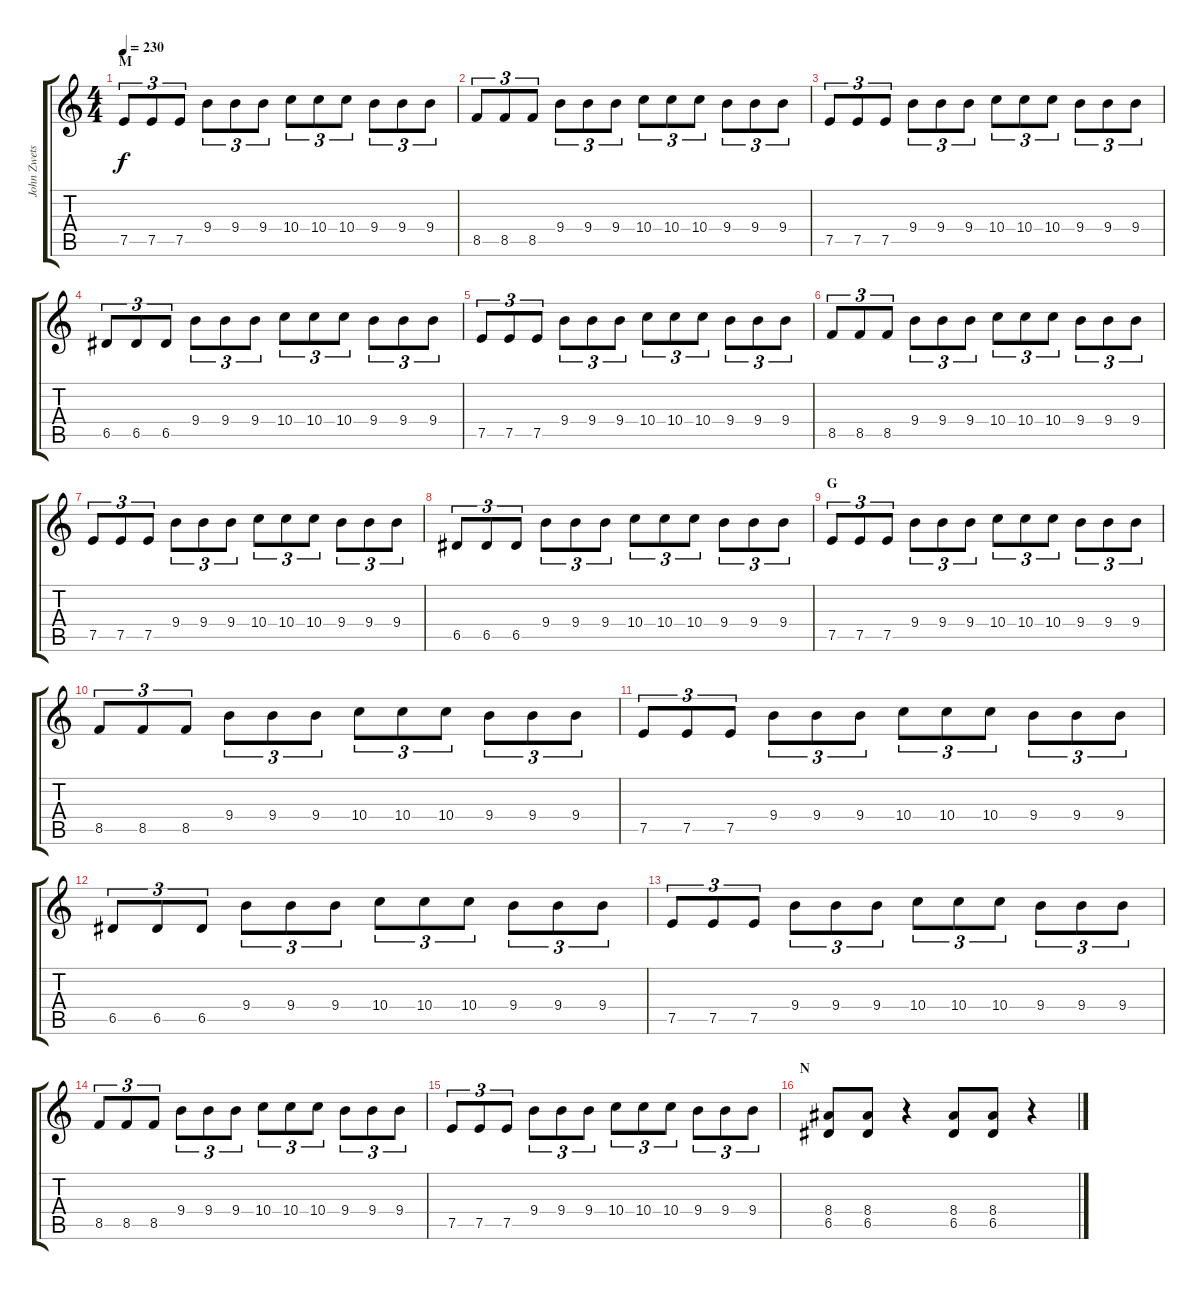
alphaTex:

\track ("John Zwetsloot" "John Zwets") {instrument distortionguitar}
\staff {score tabs}
\tuning (E4 B3 G3 D3 A2 E2) {hide}
\ts (4 4)
\section ("" "M")
\tempo 230
\clef g2
\ks c
7.5.8{tu (3 2) dy f} 7.5.8{tu (3 2)} 7.5.8{tu (3 2)} 9.4.8{tu (3 2)} 9.4.8{tu (3 2)} 9.4.8{tu (3 2)} 10.4.8{tu (3 2)} 10.4.8{tu (3 2)} 10.4.8{tu (3 2)} 9.4.8{tu (3 2)} 9.4.8{tu (3 2)} 9.4.8{tu (3 2)} |
8.5.8{tu (3 2)} 8.5.8{tu (3 2)} 8.5.8{tu (3 2)} 9.4.8{tu (3 2)} 9.4.8{tu (3 2)} 9.4.8{tu (3 2)} 10.4.8{tu (3 2)} 10.4.8{tu (3 2)} 10.4.8{tu (3 2)} 9.4.8{tu (3 2)} 9.4.8{tu (3 2)} 9.4.8{tu (3 2)} |
7.5.8{tu (3 2)} 7.5.8{tu (3 2)} 7.5.8{tu (3 2)} 9.4.8{tu (3 2)} 9.4.8{tu (3 2)} 9.4.8{tu (3 2)} 10.4.8{tu (3 2)} 10.4.8{tu (3 2)} 10.4.8{tu (3 2)} 9.4.8{tu (3 2)} 9.4.8{tu (3 2)} 9.4.8{tu (3 2)} |
6.5.8{tu (3 2)} 6.5.8{tu (3 2)} 6.5.8{tu (3 2)} 9.4.8{tu (3 2)} 9.4.8{tu (3 2)} 9.4.8{tu (3 2)} 10.4.8{tu (3 2)} 10.4.8{tu (3 2)} 10.4.8{tu (3 2)} 9.4.8{tu (3 2)} 9.4.8{tu (3 2)} 9.4.8{tu (3 2)} |
7.5.8{tu (3 2)} 7.5.8{tu (3 2)} 7.5.8{tu (3 2)} 9.4.8{tu (3 2)} 9.4.8{tu (3 2)} 9.4.8{tu (3 2)} 10.4.8{tu (3 2)} 10.4.8{tu (3 2)} 10.4.8{tu (3 2)} 9.4.8{tu (3 2)} 9.4.8{tu (3 2)} 9.4.8{tu (3 2)} |
8.5.8{tu (3 2)} 8.5.8{tu (3 2)} 8.5.8{tu (3 2)} 9.4.8{tu (3 2)} 9.4.8{tu (3 2)} 9.4.8{tu (3 2)} 10.4.8{tu (3 2)} 10.4.8{tu (3 2)} 10.4.8{tu (3 2)} 9.4.8{tu (3 2)} 9.4.8{tu (3 2)} 9.4.8{tu (3 2)} |
7.5.8{tu (3 2)} 7.5.8{tu (3 2)} 7.5.8{tu (3 2)} 9.4.8{tu (3 2)} 9.4.8{tu (3 2)} 9.4.8{tu (3 2)} 10.4.8{tu (3 2)} 10.4.8{tu (3 2)} 10.4.8{tu (3 2)} 9.4.8{tu (3 2)} 9.4.8{tu (3 2)} 9.4.8{tu (3 2)} |
6.5.8{tu (3 2)} 6.5.8{tu (3 2)} 6.5.8{tu (3 2)} 9.4.8{tu (3 2)} 9.4.8{tu (3 2)} 9.4.8{tu (3 2)} 10.4.8{tu (3 2)} 10.4.8{tu (3 2)} 10.4.8{tu (3 2)} 9.4.8{tu (3 2)} 9.4.8{tu (3 2)} 9.4.8{tu (3 2)} |
\section ("" "G")
7.5.8{tu (3 2)} 7.5.8{tu (3 2)} 7.5.8{tu (3 2)} 9.4.8{tu (3 2)} 9.4.8{tu (3 2)} 9.4.8{tu (3 2)} 10.4.8{tu (3 2)} 10.4.8{tu (3 2)} 10.4.8{tu (3 2)} 9.4.8{tu (3 2)} 9.4.8{tu (3 2)} 9.4.8{tu (3 2)} |
8.5.8{tu (3 2)} 8.5.8{tu (3 2)} 8.5.8{tu (3 2)} 9.4.8{tu (3 2)} 9.4.8{tu (3 2)} 9.4.8{tu (3 2)} 10.4.8{tu (3 2)} 10.4.8{tu (3 2)} 10.4.8{tu (3 2)} 9.4.8{tu (3 2)} 9.4.8{tu (3 2)} 9.4.8{tu (3 2)} |
7.5.8{tu (3 2)} 7.5.8{tu (3 2)} 7.5.8{tu (3 2)} 9.4.8{tu (3 2)} 9.4.8{tu (3 2)} 9.4.8{tu (3 2)} 10.4.8{tu (3 2)} 10.4.8{tu (3 2)} 10.4.8{tu (3 2)} 9.4.8{tu (3 2)} 9.4.8{tu (3 2)} 9.4.8{tu (3 2)} |
6.5.8{tu (3 2)} 6.5.8{tu (3 2)} 6.5.8{tu (3 2)} 9.4.8{tu (3 2)} 9.4.8{tu (3 2)} 9.4.8{tu (3 2)} 10.4.8{tu (3 2)} 10.4.8{tu (3 2)} 10.4.8{tu (3 2)} 9.4.8{tu (3 2)} 9.4.8{tu (3 2)} 9.4.8{tu (3 2)} |
7.5.8{tu (3 2)} 7.5.8{tu (3 2)} 7.5.8{tu (3 2)} 9.4.8{tu (3 2)} 9.4.8{tu (3 2)} 9.4.8{tu (3 2)} 10.4.8{tu (3 2)} 10.4.8{tu (3 2)} 10.4.8{tu (3 2)} 9.4.8{tu (3 2)} 9.4.8{tu (3 2)} 9.4.8{tu (3 2)} |
8.5.8{tu (3 2)} 8.5.8{tu (3 2)} 8.5.8{tu (3 2)} 9.4.8{tu (3 2)} 9.4.8{tu (3 2)} 9.4.8{tu (3 2)} 10.4.8{tu (3 2)} 10.4.8{tu (3 2)} 10.4.8{tu (3 2)} 9.4.8{tu (3 2)} 9.4.8{tu (3 2)} 9.4.8{tu (3 2)} |
7.5.8{tu (3 2)} 7.5.8{tu (3 2)} 7.5.8{tu (3 2)} 9.4.8{tu (3 2)} 9.4.8{tu (3 2)} 9.4.8{tu (3 2)} 10.4.8{tu (3 2)} 10.4.8{tu (3 2)} 10.4.8{tu (3 2)} 9.4.8{tu (3 2)} 9.4.8{tu (3 2)} 9.4.8{tu (3 2)} |
\section ("" "N")
(8.4 6.5).8 (8.4 6.5).8 r.4 (8.4 6.5).8 (8.4 6.5).8 r.4
